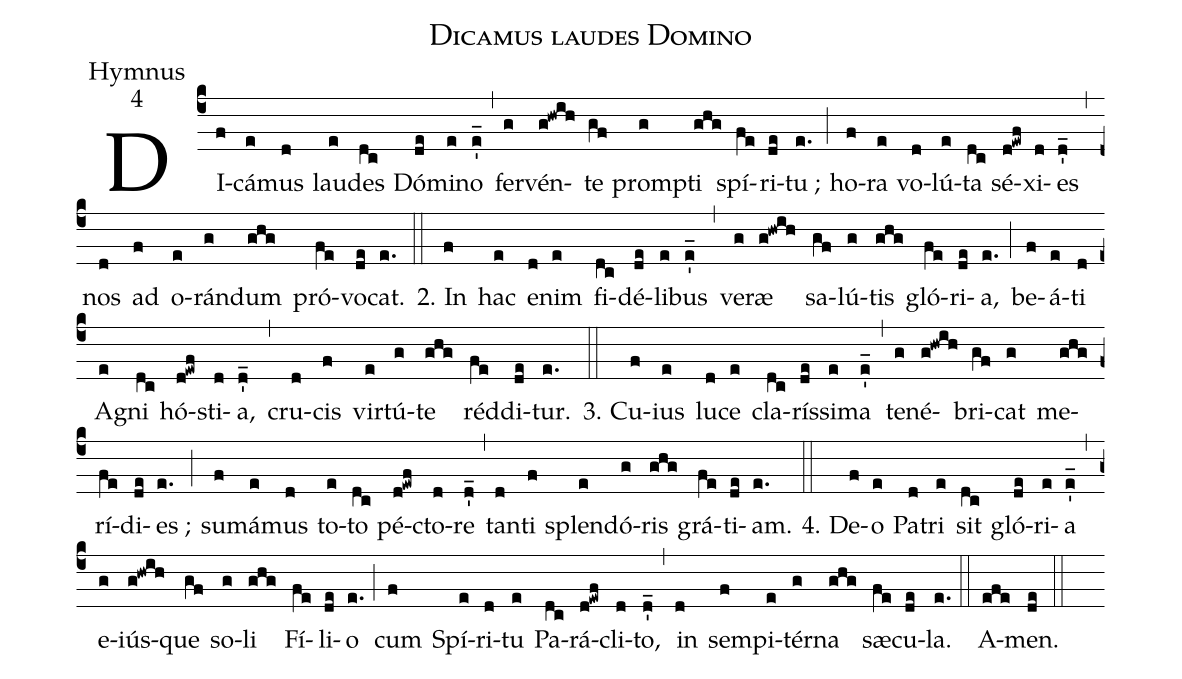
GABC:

name:Dicamus laudes Domino;
office-part:Hymnus;
mode:4;
%%
(c4)DI(f)cá(e)mus(d) lau(e)des(dc) Dó(de)mi(e)no(e'_) (,)
fer(g)vén(g!hwih)te(gf) prom(g)pti(ghg) spí(fe)ri(de)tu ;(e.) (;)
ho(f)ra(e) vo(d)lú(e)ta(dc) sé(d!ewf)xi(d)es(d'_) (,)
nos(d) ad(f) o(e)rán(g)dum(ghg) pró(fe)vo(de)cat.(e.) (::)
2. In(f) hac(e) e(d)nim(e) fi(dc)dé(de)li(e)bus(e'_) (,)
ve(g)ræ(g!hwih) sa(gf)lú(g)tis(ghg) gló(fe)ri(de)a,(e.) (;)
be(f)á(e)ti(d) A(e)gni(dc) hó(d!ewf)sti(d)a,(d'_) (,)
cru(d)cis(f) vir(e)tú(g)te(ghg) réd(fe)di(de)tur.(e.) (::)
3. Cu(f)ius(e) lu(d)ce(e) cla(dc)rís(de)si(e)ma(e'_) (,)
te(g)né(g!hwih)bri(gf)cat(g) me(ghg)rí(fe)di(de)es ;(e.) (;)
su(f)má(e)mus(d) to(e)to(dc) pé(d!ewf)cto(d)re(d'_) (,)
tan(d)ti(f) splen(e)dó(g)ris(ghg) grá(fe)ti(de)am.(e.) (::)
4. De(f)o(e) Pa(d)tri(e) sit(dc) gló(de)ri(e)a(e'_) (,)
e(g)iús(g!hwih)que(gf) so(g)li(ghg) Fí(fe)li(de)o(e.) (;)
cum(f) Spí(e)ri(d)tu(e) Pa(dc)rá(d!ewf)cli(d)to,(d'_) (,)
in(d) sem(f)pi(e)tér(g)na(ghg) sæ(fe)cu(de)la.(e.) (::)
A(efe)men.(de) (::)
